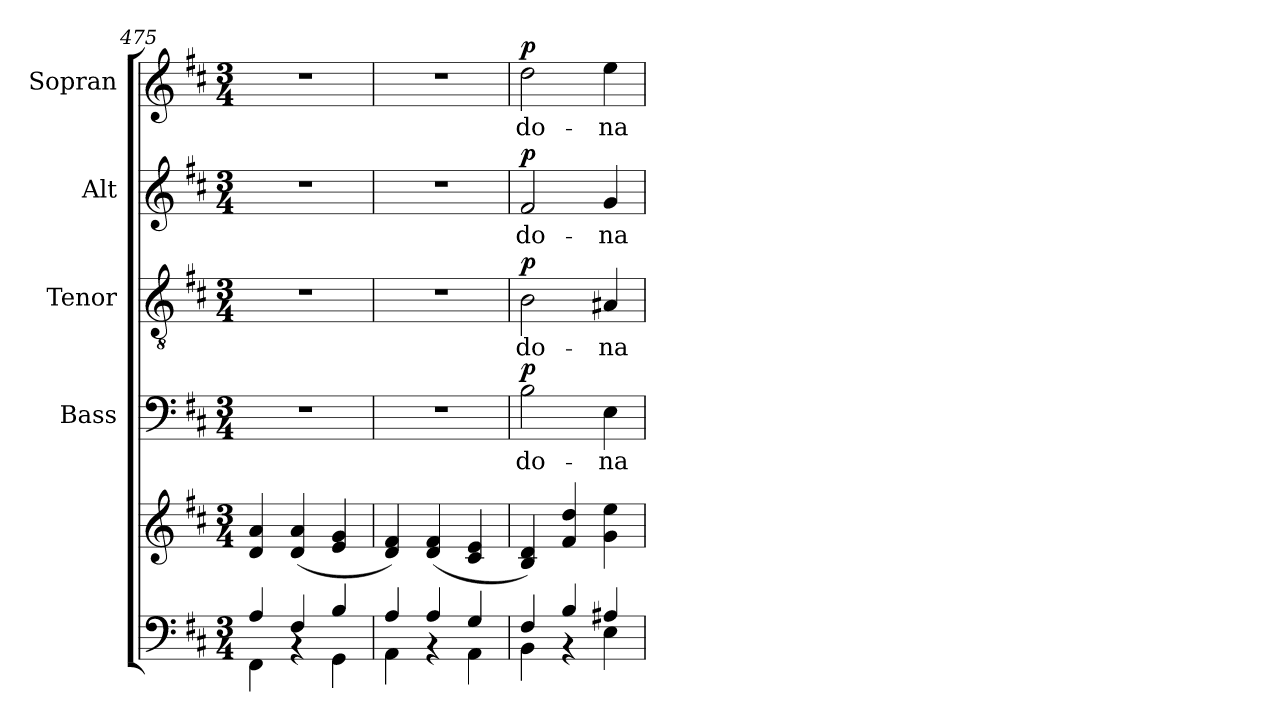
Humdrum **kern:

**kern	**kern	**kern	**text	**dynam	**kern	**text	**dynam	**kern	**text	**dynam	**kern	**text	**dynam
*part5	*part5	*part4	*part4	*part4	*part3	*part3	*part3	*part2	*part2	*part2	*part1	*part1	*part1
*staff6	*staff5	*staff4	*staff4	*staff4	*staff3	*staff3	*staff3	*staff2	*staff2	*staff2	*staff1	*staff1	*staff1
*	*	*I"Bass	*	*	*I"Tenor	*	*	*I"Alt	*	*	*I"Sopran	*	*
*	*	*I'B.	*	*	*I'T.	*	*	*I'A.	*	*	*I'S.	*	*
*clefF4	*clefG2	*clefF4	*	*	*clefGv2	*	*	*clefG2	*	*	*clefG2	*	*
*k[f#c#]	*k[f#c#]	*k[f#c#]	*	*	*k[f#c#]	*	*	*k[f#c#]	*	*	*k[f#c#]	*	*
*D:	*D:	*D:	*	*	*D:	*	*	*D:	*	*	*D:	*	*
*M3/4	*M3/4	*M3/4	*	*	*M3/4	*	*	*M3/4	*	*	*M3/4	*	*
=475	=475	=475	=475	=475	=475	=475	=475	=475	=475	=475	=475	=475	=475
*^	*	*	*	*	*	*	*	*	*	*	*	*	*
4A/	4FF#\	4d/ 4a/	2.r	.	.	2.r	.	.	2.r	.	.	2.r	.	.
4F#/	4rAA	(4d/ 4a/	.	.	.	.	.	.	.	.	.	.	.	.
4B/	4GG\	4e/ 4g/	.	.	.	.	.	.	.	.	.	.	.	.
=476	=476	=476	=476	=476	=476	=476	=476	=476	=476	=476	=476	=476	=476	=476
4A/	4AA\	4d/ 4f#/)	2.r	.	.	2.r	.	.	2.r	.	.	2.r	.	.
4A/	4rAA	(4d/ 4f#/	.	.	.	.	.	.	.	.	.	.	.	.
4G/	4AA\	4c#/ 4e/	.	.	.	.	.	.	.	.	.	.	.	.
=477	=477	=477	=477	=477	=477	=477	=477	=477	=477	=477	=477	=477	=477	=477
!	!	!	!	!LO:LY:b	!LO:DY:a	!	!LO:LY:b	!LO:DY:a	!	!LO:LY:b	!LO:DY:a	!	!LO:LY:b	!LO:DY:a
4F#/	4BB\	4B/ 4d/)	2B\	do-	p	2B\	do-	p	2f#/	do-	p	2dd\	do-	p
4B/	4rBB	4f#/ 4dd/	.	.	.	.	.	.	.	.	.	.	.	.
!	!	!	!	!LO:LY:b	!	!	!LO:LY:b	!	!	!LO:LY:b	!	!	!LO:LY:b	!
4A#X/	4E\	4g\ 4ee\	4E\	-na	.	4A#X/	-na	.	4g/	-na	.	4ee\	-na	.
*v	*v	*	*	*	*	*	*	*	*	*	*	*	*	*
=	=	=	=	=	=	=	=	=	=	=	=	=	=
*-	*-	*-	*-	*-	*-	*-	*-	*-	*-	*-	*-	*-	*-
